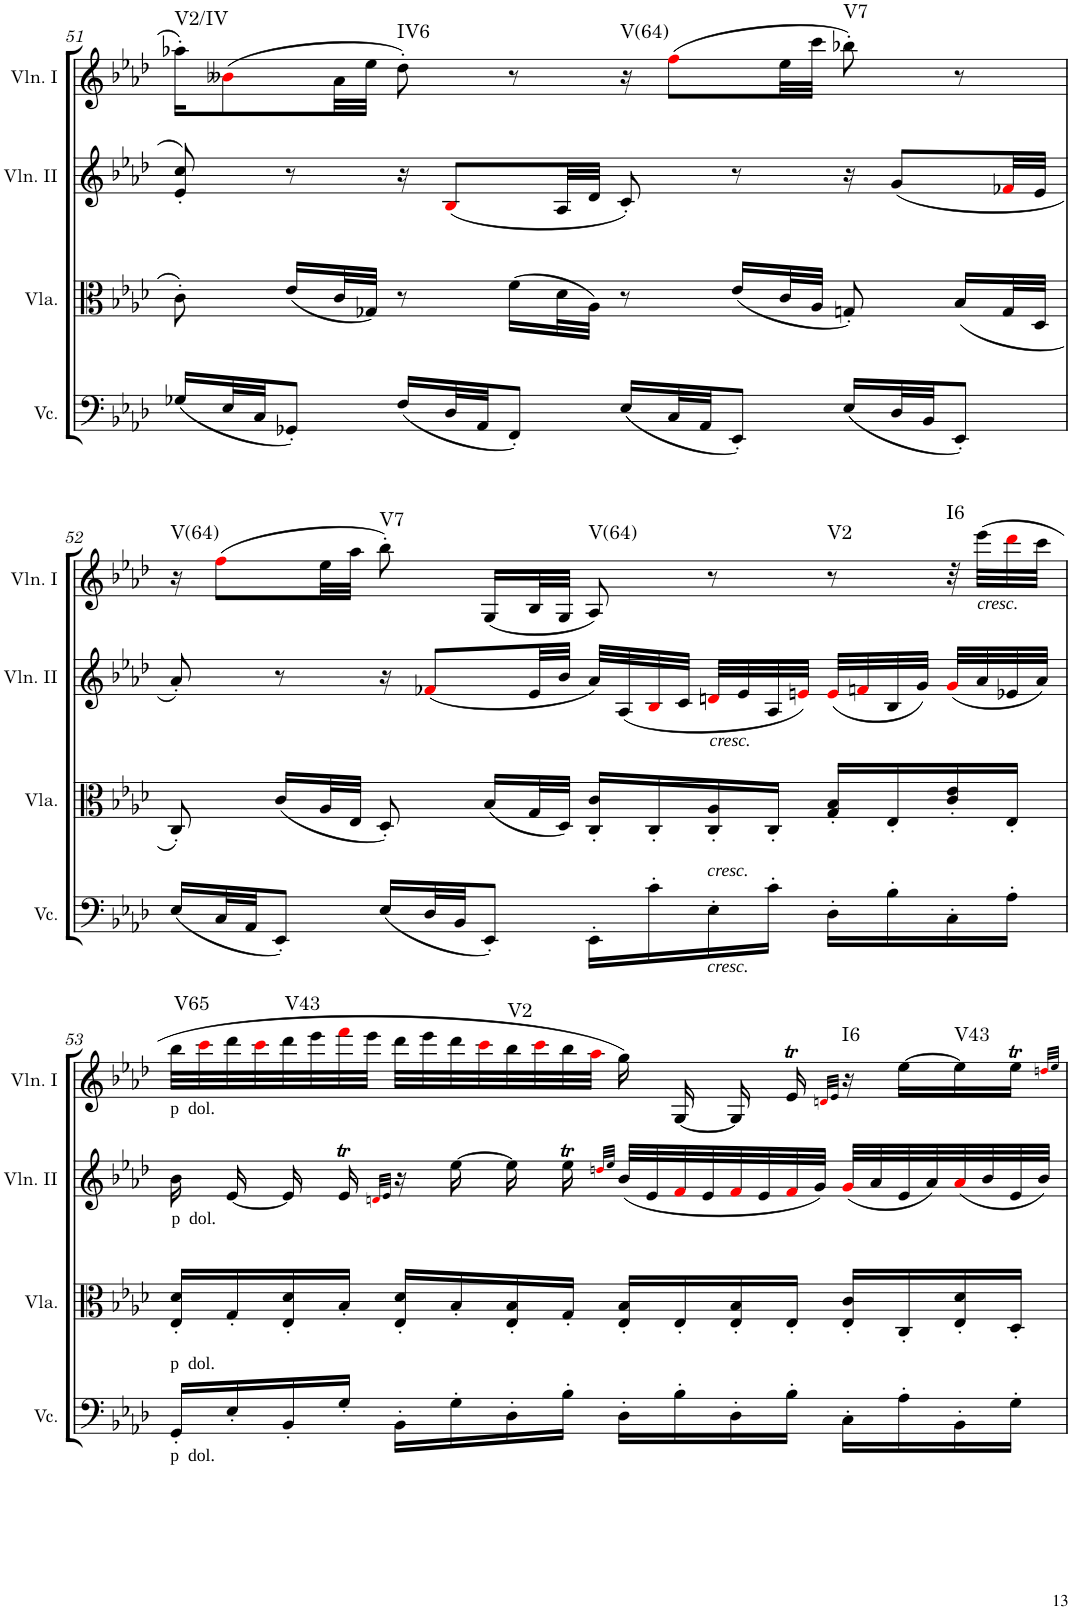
**kern	**kern	**kern	**kern	**harte
*part4	*part3	*part2	*part1	*part1
*staff4	*staff3	*staff2	*staff1	*
*I"Violoncello	*I"Viola	*I"Violin II	*I"Violin I	*
*I'Vc.	*I'Vla.	*I'Vln. II	*I'Vln. I	*
!!LO:PB:g=z
*clefF4	*clefC3	*clefG2	*clefG2	*
*k[b-e-a-d-]	*k[b-e-a-d-]	*k[b-e-a-d-]	*k[b-e-a-d-]	*
*A-:	*A-:	*A-:	*A-:	*
*M4/4	*M4/4	*M4/4	*M4/4	*
*met(c)	*met(c)	*met(c)	*met(c)	*
=51	=51	=51	=51	=51
!	!	!	!	!LO:H:kt=V2/IV
(16G-X/LL	8c'\	8e-/' 8cc/'	16aa-X'\KL	N
32E-/L	.	.	(8b--Xi\	.
32C/JJ	.	.	.	.
8GG-X'/J)	(16e-/LL	8r	.	.
.	32c/L	.	32a-\LL	.
.	32G-X/JJJ)	.	32ee-\JJJ	.
!	!	!	!	!LO:H:kt=IV6
(16F/LL	8r	16r	8dd-'\)	N
32D-/L	.	(8B-i/L	.	.
32AA-/JJ	.	.	.	.
8FF'/J)	(16f\LL	.	8r	.
.	32d-\L	32A-/LL	.	.
.	32A-\JJJ)	32d-/JJJ	.	.
!	!	!	!	!LO:H:kt=V(64)
(16E-/LL	8r	8c'/)	16r	N
32C/L	.	.	(8ffi\L	.
32AA-/JJ	.	.	.	.
8EE-'/J)	(16e-/LL	8r	.	.
.	32c/L	.	32ee-\LL	.
.	32A-/JJJ	.	32ccc\JJJ	.
!	!	!	!	!LO:H:kt=V7
(16E-/LL	8Gn'/)	16r	8bb-X'\)	N
32D-/L	.	(8g/L	.	.
32BB-/JJ	.	.	.	.
8EE-'/J)	(16B-/LL	.	8r	.
.	32G/L	32f-Xi/LL	.	.
.	32D-/JJJ	32e-/JJJ	.	.
!!LO:LB:g=z
=52	=52	=52	=52	=52
!	!	!	!	!LO:H:kt=V(64)
(16E-/LL	8C'/)	8a-'/)	16r	N
32C/L	.	.	(8ffi\L	.
32AA-/JJ	.	.	.	.
8EE-'/J)	(16c/LL	8r	.	.
.	32A-/L	.	32ee-\LL	.
.	32E-/JJJ	.	32aa-\JJJ	.
!	!	!	!	!LO:H:kt=V7
(16E-/LL	8D-'/)	16r	8bb-'\)	N
32D-/L	.	(8f-Xi/L	.	.
32BB-/JJ	.	.	.	.
8EE-'/J)	(16B-/LL	.	(16G/LL	.
.	32G/L	32e-/LL	32B-/L	.
.	32D-/JJJ)	32b-/JJJ	32G/JJJ	.
!	!	!	!	!LO:H:kt=V(64)
16EE-'\LL	16C/' 16c/'LL	32a-/LLL)	8A-/)	N
.	.	(32A-/	.	.
16c'\	16C'/	32B-i/	.	.
.	.	32c/JJJ	.	.
!	!	!LO:TX:b:i:t=cresc.	!	!
!LO:TX:b:i:t=cresc.	!	!	!	!
!LO:TX:a:i:t=cresc.	!	!	!	!
16E-'\	16C/' 16A-/'	32dni/LLL	8r	.
.	.	32e-/	.	.
16c'\JJ	16C'/JJ	32A-/	.	.
.	.	32eni/JJJ)	.	.
!	!	!	!	!LO:H:kt=V2
16D-'\LL	16G/' 16B-/'LL	(32ei/LLL	8r	N
.	.	32fni/	.	.
16B-'\	16E-'/	32B-/	.	.
.	.	32g/JJJ)	.	.
!	!	!	!	!LO:H:kt=I6
16C'\	16c/' 16e-/'	(32gi/LLL	32r	N
!	!	!	!LO:TX:b:i:t=cresc.	!
.	.	32a-/	(32eee-\LLL	.
16A-'\JJ	16E-'/JJ	32e-X/	32ddd-i\	.
.	.	32a-/JJJ)	32ccc\JJJ	.
!!LO:LB:g=z
=53	=53	=53	=53	=53
!	!	!	!LO:TX:b:t=p  dol.	!
!	!	!LO:TX:b:t=p  dol.	!	!
!LO:TX:a:t=p  dol.	!	!	!	!
!LO:TX:b:t=p  dol.	!	!	!	!LO:H:kt=V65
16GG'/LL	16E-/' 16d-/'LL	16b-\	32bb-\LLL	N
.	.	.	32ccci\	.
16E-'/	16G'/	[16e-/	32ddd-\	.
.	.	.	32ccci\	.
!	!	!	!	!LO:H:kt=V43
16BB-'/	16E-/' 16d-/'	16e-/]	32ddd-\	N
.	.	.	32eee-\	.
16G'/JJ	16B-'/JJ	16e-T/	32fffi\	.
.	.	.	32eee-\JJJ	.
.	.	32qdni/LLL	.	.
.	.	32qe-/JJJ	.	.
16BB-'\LL	16E-/' 16d-/'LL	16r	32ddd-\LLL	.
.	.	.	32eee-\	.
16G'\	16B-'/	[16ee-\	32ddd-\	.
.	.	.	32ccci\	.
!	!	!	!	!LO:H:kt=V2
16D-'\	16E-/' 16B-/'	16ee-\]	32bb-\	N
.	.	.	32ccci\	.
16B-'\JJ	16G'/JJ	16ee-T\	32bb-\	.
.	.	.	32aa-i\JJJ	.
.	.	32qddni/LLL	.	.
.	.	32qee-/JJJ	.	.
16D-'\LL	16E-/' 16B-/'LL	(32b-/LLL	16gg\)	.
.	.	32e-/	.	.
16B-'\	16E-'/	32fi/	[16G/	.
.	.	32e-/	.	.
16D-'\	16E-/' 16B-/'	32fi/	16G/]	.
.	.	32e-/	.	.
16B-'\JJ	16E-'/JJ	32fi/	16e-T/	.
.	.	32g/JJJ)	.	.
.	.	.	32qdni/LLL	.
.	.	.	32qe-/JJJ	.
!	!	!	!	!LO:H:kt=I6
16C'\LL	16E-/' 16c/'LL	(32gi/LLL	16r	N
.	.	32a-/	.	.
16A-'\	16C'/	32e-/	[16ee-\LL	.
.	.	32a-/)	.	.
!	!	!	!	!LO:H:kt=V43
16BB-'\	16E-/' 16d-/'	(32a-i/	16ee-\]	N
.	.	32b-/	.	.
16G'\JJ	16D-'/JJ	32e-/	16ee-T\JJ	.
.	.	32b-/JJJ)	.	.
.	.	.	32qddni/LLL	.
.	.	.	32qee-/JJJ	.
=	=	=	=	=
*-	*-	*-	*-	*-
